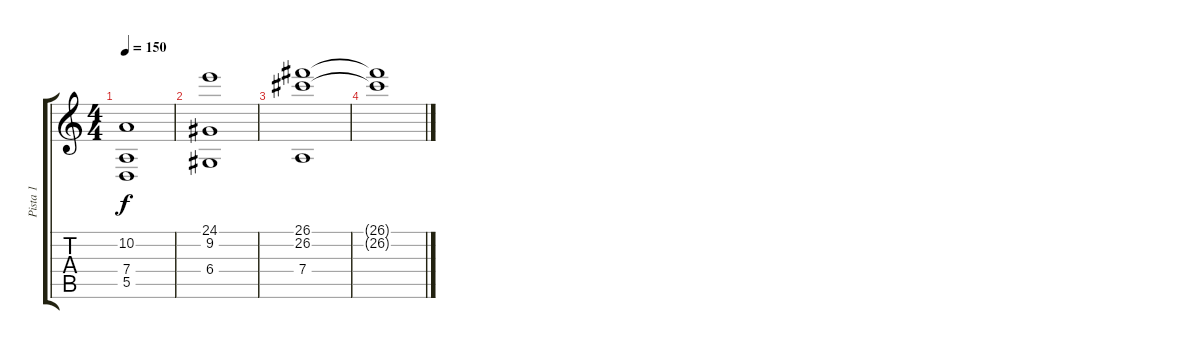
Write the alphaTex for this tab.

\track ("Pista 1" "Pista 1") {instrument stringensemble1}
\staff {score tabs}
\tuning (E4 B3 G3 D3 A2 E2) {hide}
\ts (4 4)
\tempo 150
\clef g2
\ks c
(10.2 7.4 5.5).1{dy f} |
(24.1 9.2 6.4).1 |
(26.1 26.2 7.4).1{volume 0} |
(26.1{t} 26.2{t}).1
